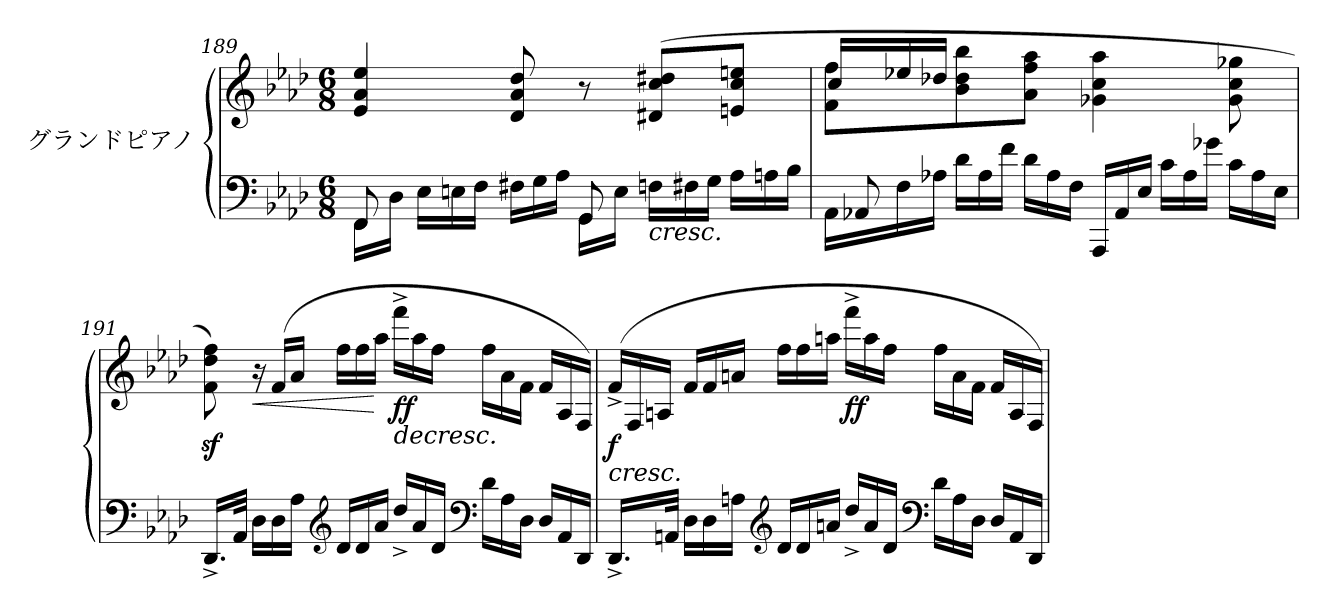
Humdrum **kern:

**kern	**kern	**dynam
*part1	*part1	*part1
*staff2	*staff1	*staff1/2
*I"グランドピアノ	*	*
!!LO:PB:g=z
*clefF4	*clefG2	*
*k[b-e-a-d-]	*k[b-e-a-d-]	*
*M6/8	*M6/8	*
=189	=189	=189
*^	*	*
8FF/	16FF\LL	4e-/ 4a-/ 4ee-/	.
.	16D-\JJ	.	.
*Xtuplet	*	*	*
24E-\LL	4rGGyy	.	.
24En\	.	.	.
24F\JJ	.	.	.
24F#X\LL	.	8d-/ 8a-/ 8dd-/	.
24G\	.	.	.
24A-\JJ	.	.	.
8GG/	16GG\LL	8r	.
.	16E\JJ	.	.
!	!	!	!LO:HP:b=2
24Fn\LL	4rGGyy	(>8d#X/ 8cc/ 8dd#X/L	<
24F#X\	.	.	.
24G\JJ	.	.	.
24A-\LL	.	8en/ 8cc/ 8een/J	.
24An\	.	.	.
24B-\JJ	.	.	.
=190	=190	=190	=190
*	*	*^	*
*	*	*	*Xtuplet	*
24AA-\LL	8AA-X/	8f\ 8ff\L	24cc/LL	.
24F\	.	.	24ee-X/	.
24A-X\JJ	.	.	24dd-X/JJ	.
24d-\LL	4ryy	8b-\ 8dd-\ 8bb-\	4ryy	.
24A-\	.	.	.	.
24f\JJ	.	.	.	.
24d-\LL	.	8a-\ 8ff\ 8aa-\J	.	.
24A-\	.	.	.	.
24F\JJ	.	.	.	.
*	*	*MM66	*	*
24AAA-/LL	4.ryy	4g-X\ 4cc\ 4aa-\	4.ryy	.
24AA-/	.	.	.	.
24E-/JJ	.	.	.	.
*	*	*MM60	*	*
24c\LL	.	.	.	.
24A-\	.	.	.	.
24g-X\JJ	.	.	.	.
*	*	*MM57	*	*
24c\LL	.	8g-\ 8cc\ 8gg-X\	.	.
24A-\	.	.	.	.
24E-\JJ	.	.	.	.
*v	*v	*	*	*
*	*v	*v	*
!!LO:LB:g=z
=191	=191	=191
*	*MM60	*
16.DD-^/LL	8f\z< 8dd-\z< 8ff\z<)	.
32AA-/JJk	.	.
*	*MM75	*
!	!	!LO:HP:b
24D-\LL	24r	<
24D-\	(>24f/LL	.
24A-\JJ	24a-/JJ	.
*clefG2	*	*
24d-/LL	24ff\LL	.
24d-/	24ff\	.
24a-/JJ	24aa-\JJ	[
!	!	!LO:HP:b
!	!	!LO:DY:n=1:b
24dd-^/LL	24fff^\LL	> ff
24a-/	24aa-\	.
24d-/JJ	24ff\JJ	.
*clefF4	*	*
24d-\LL	24ff\LL	.
24A-\	24a-\	.
24D-\JJ	24f\JJ	.
24D-/LL	24f/LL	.
24AA-/	24A-/	.
24DD-/JJ	24F/JJ)	.
.	.	[
=192	=192	=192
!	!	!LO:HP:b
!	!	!LO:DY:n=1:b
16.DD-^/LL	(>24f^/LL	< f
.	24F/	.
.	24An/JJ	.
32AAn/JJk	.	.
24D-\LL	24f/LL	.
24D-\	24f/	.
24An\JJ	24an/JJ	.
*clefG2	*	*
24d-/LL	24ff\LL	.
24d-/	24ff\	.
24an/JJ	24aan\JJ	]
!	!	!LO:DY:n=2:b
24dd-^/LL	24fff^\LL	ff
24a/	24aa\	.
24d-/JJ	24ff\JJ	.
*clefF4	*	*
24d-\LL	24ff\LL	.
24A\	24a\	.
24D-\JJ	24f\JJ	.
24D-/LL	24f/LL	.
24AA/	24A/	.
24DD-/JJ	24F/JJ)	.
.	.	[
=	=	=
*-	*-	*-
